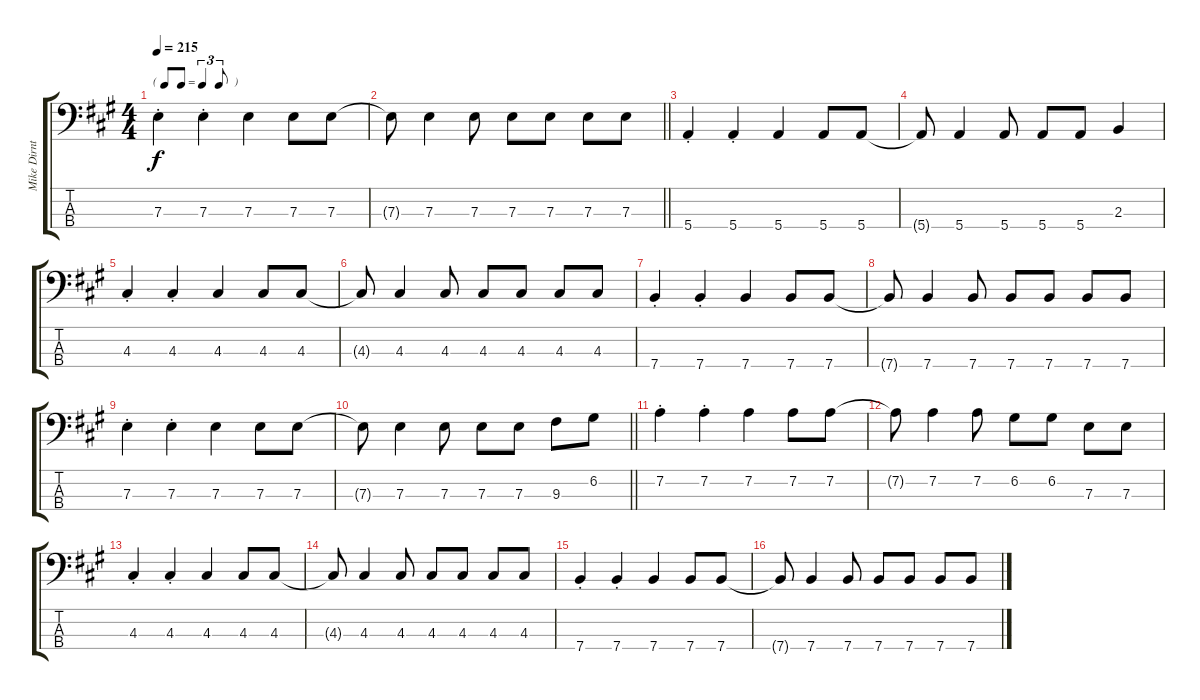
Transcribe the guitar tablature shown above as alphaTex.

\track ("Mike Dirnt (Bass)" "Mike Dirnt") {instrument electricbassfinger}
\staff {score tabs}
\tuning (G2 D2 A1 E1) {hide}
\ts (4 4)
\tf triplet8th
\tempo 215
\clef f4
\ks a
7.3{st}.4{dy f} 7.3{st}.4 7.3.4 7.3.8 7.3.8 |
\barLineRight lightlight
7.3{t}.8 7.3.4 7.3.8 7.3.8 7.3.8 7.3.8 7.3.8 |
5.4{st}.4 5.4{st}.4 5.4.4 5.4.8 5.4.8 |
5.4{t}.8 5.4.4 5.4.8 5.4.8 5.4.8 2.3.4 |
4.3{st}.4 4.3{st}.4 4.3.4 4.3.8 4.3.8 |
4.3{t}.8 4.3.4 4.3.8 4.3.8 4.3.8 4.3.8 4.3.8 |
7.4{st}.4 7.4{st}.4 7.4.4 7.4.8 7.4.8 |
7.4{t}.8 7.4.4 7.4.8 7.4.8 7.4.8 7.4.8 7.4.8 |
7.3{st}.4 7.3{st}.4 7.3.4 7.3.8 7.3.8 |
\barLineRight lightlight
7.3{t}.8 7.3.4 7.3.8 7.3.8 7.3.8 9.3.8 6.2.8 |
7.2{st}.4 7.2{st}.4 7.2.4 7.2.8 7.2.8 |
7.2{t}.8 7.2.4 7.2.8 6.2.8 6.2.8 7.3.8 7.3.8 |
4.3{st}.4 4.3{st}.4 4.3.4 4.3.8 4.3.8 |
4.3{t}.8 4.3.4 4.3.8 4.3.8 4.3.8 4.3.8 4.3.8 |
7.4{st}.4 7.4{st}.4 7.4.4 7.4.8 7.4.8 |
7.4{t}.8 7.4.4 7.4.8 7.4.8 7.4.8 7.4.8 7.4.8
